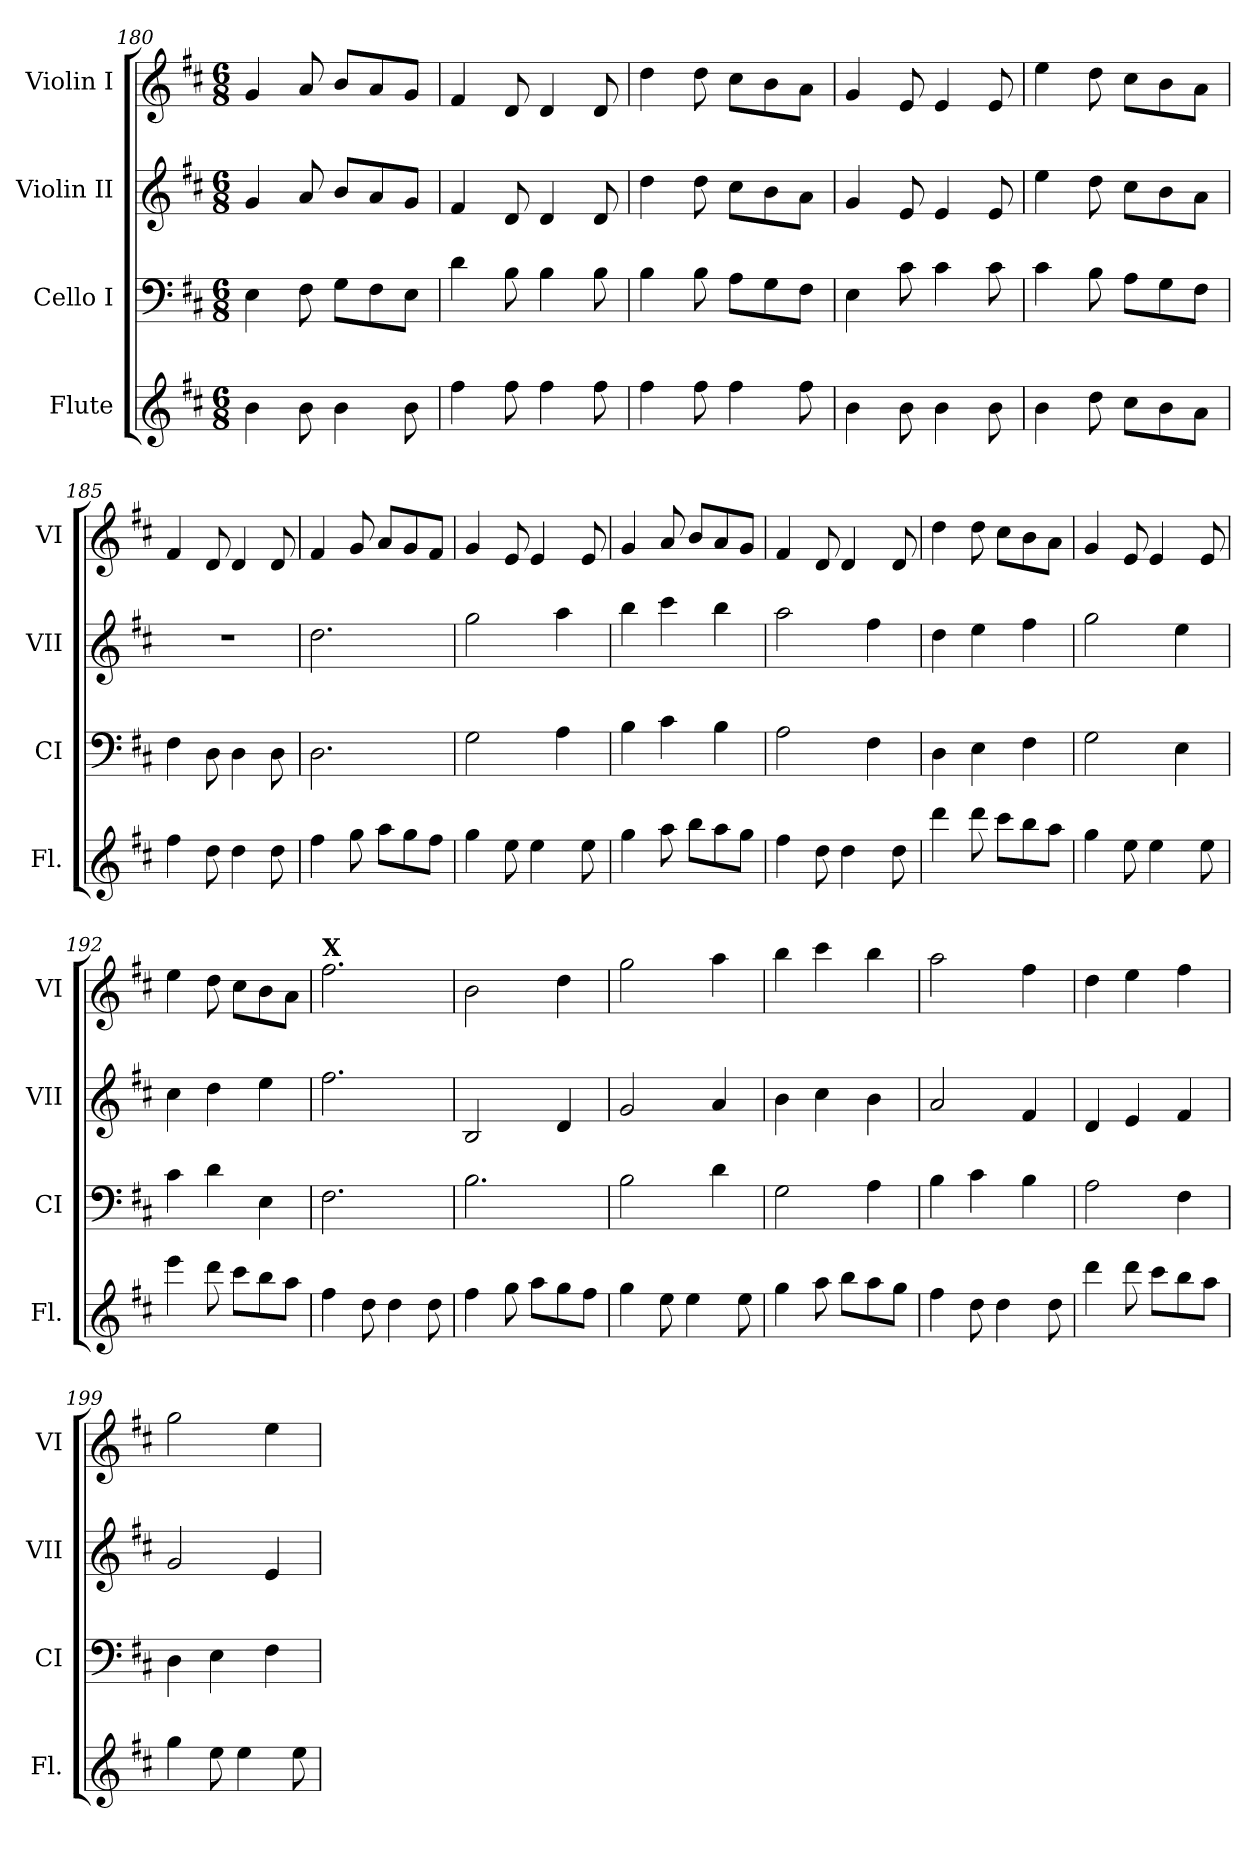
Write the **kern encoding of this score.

**kern	**kern	**kern	**kern
*part4	*part3	*part2	*part1
*staff4	*staff3	*staff2	*staff1
*I"Flute	*I"Cello I	*I"Violin II	*I"Violin I
*I'Fl.	*I'CI	*I'VII	*I'VI
!!LO:PB:g=z
*clefG2	*clefF4	*clefG2	*clefG2
*k[f#c#]	*k[f#c#]	*k[f#c#]	*k[f#c#]
*M6/8	*M6/8	*M6/8	*M6/8
=180	=180	=180	=180
4b\	4E\	4g/	4g/
8b\	8F#\	8a/	8a/
4b\	8G\L	8b/L	8b/L
.	8F#\	8a/	8a/
8b\	8E\J	8g/J	8g/J
=181	=181	=181	=181
4ff#\	4d\	4f#/	4f#/
8ff#\	8B\	8d/	8d/
4ff#\	4B\	4d/	4d/
8ff#\	8B\	8d/	8d/
=182	=182	=182	=182
4ff#\	4B\	4dd\	4dd\
8ff#\	8B\	8dd\	8dd\
4ff#\	8A\L	8cc#\L	8cc#\L
.	8G\	8b\	8b\
8ff#\	8F#\J	8a\J	8a\J
=183	=183	=183	=183
4b\	4E\	4g/	4g/
8b\	8c#\	8e/	8e/
4b\	4c#\	4e/	4e/
8b\	8c#\	8e/	8e/
=184	=184	=184	=184
4b\	4c#\	4ee\	4ee\
8dd\	8B\	8dd\	8dd\
8cc#\L	8A\L	8cc#\L	8cc#\L
8b\	8G\	8b\	8b\
8a\J	8F#\J	8a\J	8a\J
=185	=185	=185	=185
4ff#\	4F#\	2.r	4f#/
8dd\	8D\	.	8d/
4dd\	4D\	.	4d/
8dd\	8D\	.	8d/
=186	=186	=186	=186
4ff#\	2.D\	2.dd\	4f#/
8gg\	.	.	8g/
8aa\L	.	.	8a/L
8gg\	.	.	8g/
8ff#\J	.	.	8f#/J
!!LO:LB:g=z
=187	=187	=187	=187
4gg\	2G\	2gg\	4g/
8ee\	.	.	8e/
4ee\	.	.	4e/
.	4A\	4aa\	.
8ee\	.	.	8e/
=188	=188	=188	=188
4gg\	4B\	4bb\	4g/
8aa\	4c#\	4ccc#\	8a/
8bb\L	.	.	8b/L
8aa\	4B\	4bb\	8a/
8gg\J	.	.	8g/J
=189	=189	=189	=189
4ff#\	2A\	2aa\	4f#/
8dd\	.	.	8d/
4dd\	.	.	4d/
.	4F#\	4ff#\	.
8dd\	.	.	8d/
=190	=190	=190	=190
4ddd\	4D\	4dd\	4dd\
8ddd\	4E\	4ee\	8dd\
8ccc#\L	.	.	8cc#\L
8bb\	4F#\	4ff#\	8b\
8aa\J	.	.	8a\J
=191	=191	=191	=191
4gg\	2G\	2gg\	4g/
8ee\	.	.	8e/
4ee\	.	.	4e/
.	4E\	4ee\	.
8ee\	.	.	8e/
=192	=192	=192	=192
4eee\	4c#\	4cc#\	4ee\
8ddd\	4d\	4dd\	8dd\
8ccc#\L	.	.	8cc#\L
8bb\	4E\	4ee\	8b\
8aa\J	.	.	8a\J
!!LO:LB:g=z
=193	=193	=193	=193
!	!	!	!LO:TX:a:B:t=X
4ff#\	2.F#\	2.ff#\	2.ff#\
8dd\	.	.	.
4dd\	.	.	.
8dd\	.	.	.
=194	=194	=194	=194
4ff#\	2.B\	2B/	2b\
8gg\	.	.	.
8aa\L	.	.	.
8gg\	.	4d/	4dd\
8ff#\J	.	.	.
=195	=195	=195	=195
4gg\	2B\	2g/	2gg\
8ee\	.	.	.
4ee\	.	.	.
.	4d\	4a/	4aa\
8ee\	.	.	.
=196	=196	=196	=196
4gg\	2G\	4b\	4bb\
8aa\	.	4cc#\	4ccc#\
8bb\L	.	.	.
8aa\	4A\	4b\	4bb\
8gg\J	.	.	.
=197	=197	=197	=197
4ff#\	4B\	2a/	2aa\
8dd\	4c#\	.	.
4dd\	.	.	.
.	4B\	4f#/	4ff#\
8dd\	.	.	.
=198	=198	=198	=198
4ddd\	2A\	4d/	4dd\
8ddd\	.	4e/	4ee\
8ccc#\L	.	.	.
8bb\	4F#\	4f#/	4ff#\
8aa\J	.	.	.
=199	=199	=199	=199
4gg\	4D\	2g/	2gg\
8ee\	4E\	.	.
4ee\	.	.	.
.	4F#\	4e/	4ee\
8ee\	.	.	.
=	=	=	=
*-	*-	*-	*-
